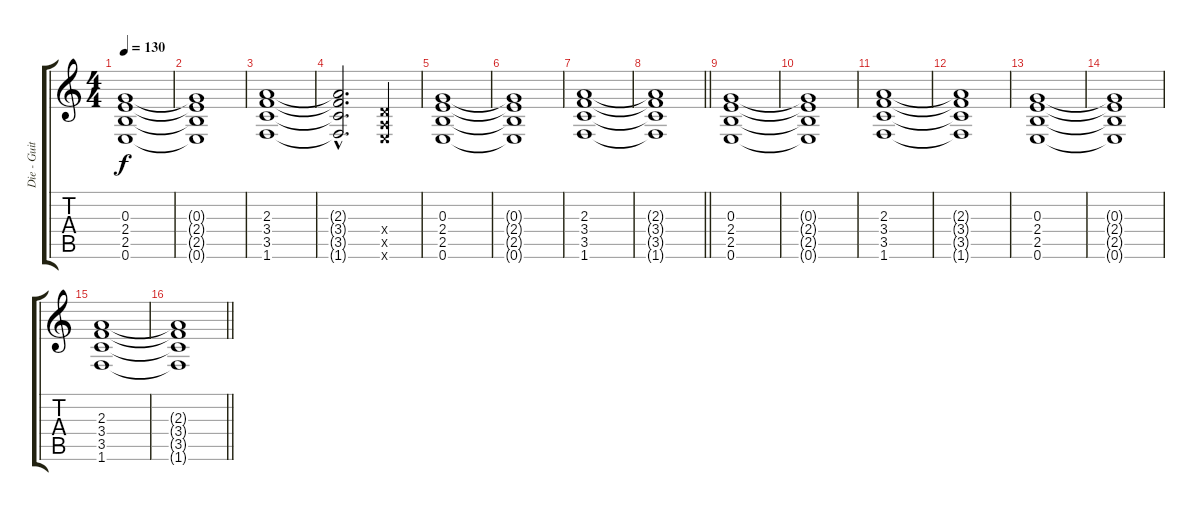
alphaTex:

\track ("Die - Guitar 1" "Die - Guit") {instrument overdrivenguitar}
\staff {score tabs}
\tuning (E4 B3 G3 D3 A2 E2) {hide}
\ts (4 4)
\tempo 130
\clef g2
\ks c
(0.3 2.4 2.5 0.6).1{dy f instrument overdrivenguitar} |
(0.3{t} 2.4{t} 2.5{t} 0.6{t}).1 |
(2.3 3.4 3.5 1.6).1 |
(2.3{hac t} 3.4{hac t} 3.5{hac t} 1.6{hac t}).2{d} (0.4{x} 0.5{x} 0.6{x}).4 |
(0.3 2.4 2.5 0.6).1 |
(0.3{t} 2.4{t} 2.5{t} 0.6{t}).1 |
(2.3 3.4 3.5 1.6).1 |
\barLineRight lightlight
(2.3{t} 3.4{t} 3.5{t} 1.6{t}).1 |
(0.3 2.4 2.5 0.6).1 |
(0.3{t} 2.4{t} 2.5{t} 0.6{t}).1 |
(2.3 3.4 3.5 1.6).1 |
(2.3{t} 3.4{t} 3.5{t} 1.6{t}).1 |
(0.3 2.4 2.5 0.6).1 |
(0.3{t} 2.4{t} 2.5{t} 0.6{t}).1 |
(2.3 3.4 3.5 1.6).1 |
\barLineRight lightlight
(2.3{t} 3.4{t} 3.5{t} 1.6{t}).1
